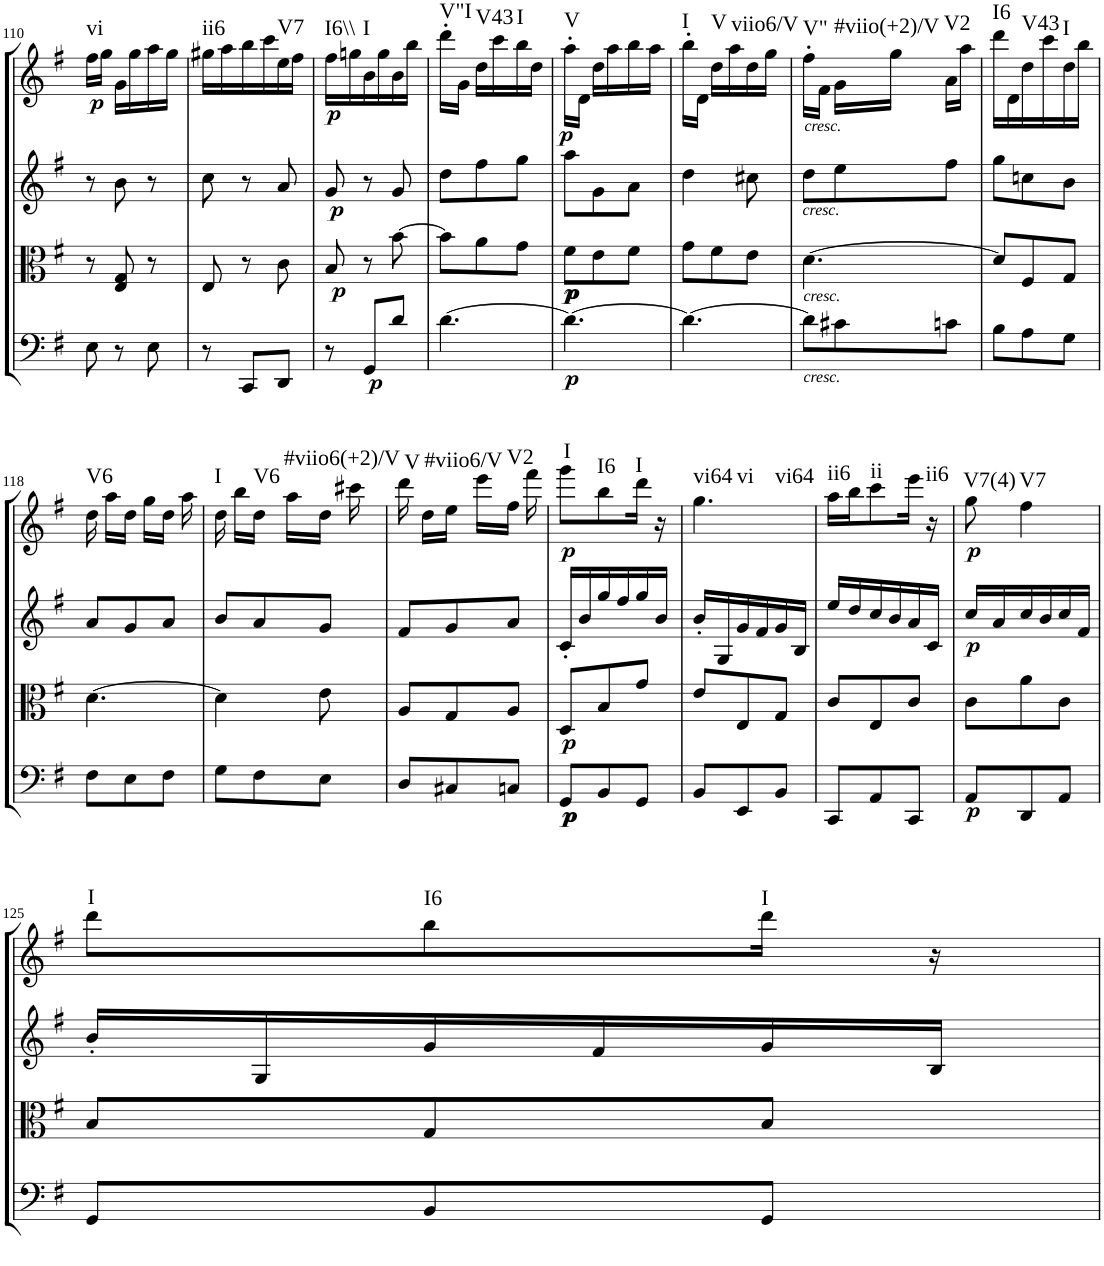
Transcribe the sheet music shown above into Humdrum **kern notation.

**kern	**dynam	**kern	**dynam	**kern	**dynam	**kern	**dynam	**harte
*part4	*part4	*part3	*part3	*part2	*part2	*part1	*part1	*part1
*staff4	*staff4	*staff3	*staff3	*staff2	*staff2	*staff1	*staff1	*
*I"Cello	*	*I"Viola	*	*I"2nd Violin	*	*I"1st Violin	*	*
*	*	*I'Vla	*	*I'Vln	*	*I'Vln	*	*
!!LO:PB:g=z
*clefF4	*	*clefC3	*	*clefG2	*	*clefG2	*	*
*k[f#]	*	*k[f#]	*	*k[f#]	*	*k[f#]	*	*
*G:	*	*G:	*	*G:	*	*G:	*	*
*M3/8	*	*M3/8	*	*M3/8	*	*M3/8	*	*
=110	=110	=110	=110	=110	=110	=110	=110	=110
!	!	!	!	!	!	!	!LO:DY:b	!LO:H:kt=vi
8E\	.	8r	.	8r	.	16ff#\LL	p	N
.	.	.	.	.	.	16gg\JJ	.	.
8r	.	8E/ 8G/	.	8b\	.	16g\LL	.	.
.	.	.	.	.	.	16gg\	.	.
8E\	.	8r	.	8r	.	16aa\	.	.
.	.	.	.	.	.	16gg\JJ	.	.
=111	=111	=111	=111	=111	=111	=111	=111	=111
!	!	!	!	!	!	!	!	!LO:H:kt=ii6
8r	.	8E/	.	8cc\	.	16gg#X\LL	.	N
.	.	.	.	.	.	16aa\	.	.
8CC/L	.	8r	.	8r	.	16bb\	.	.
.	.	.	.	.	.	16ccc\	.	.
!	!	!	!	!	!	!	!	!LO:H:kt=V7
8DD/J	.	8c\	.	8a/	.	16ee\	.	N
.	.	.	.	.	.	16ff#\JJ	.	.
=112	=112	=112	=112	=112	=112	=112	=112	=112
!	!	!	!LO:DY:b	!	!LO:DY:b	!	!LO:DY:b	!LO:H:kt=I6\\
8r	.	8B/	p	8g/	p	16ff#\LL	p	N
.	.	.	.	.	.	16ggn\	.	.
!	!LO:DY:b	!	!	!	!	!	!	!LO:H:kt=I
8GG/L	p	8r	.	8r	.	16b\	.	N
.	.	.	.	.	.	16gg\	.	.
8d/J	.	[8b\	.	8g/	.	16b\	.	.
.	.	.	.	.	.	16bb\JJ	.	.
=113	=113	=113	=113	=113	=113	=113	=113	=113
!	!	!	!	!	!	!	!	!LO:H:kt=V"I
[4.d\	.	8b\L]	.	8dd\L	.	16ddd'\LL	.	N
.	.	.	.	.	.	16g\JJ	.	.
!	!	!	!	!	!	!	!	!LO:H:kt=V43
.	.	8a\	.	8ff#\	.	16dd\LL	.	N
.	.	.	.	.	.	16ccc\	.	.
!	!	!	!	!	!	!	!	!LO:H:kt=I
.	.	8g\J	.	8gg\J	.	16bb\	.	N
.	.	.	.	.	.	16dd\JJ	.	.
=114	=114	=114	=114	=114	=114	=114	=114	=114
!	!LO:DY:b	!	!LO:DY:b	!	!	!	!	!
!	!	!	!LO:DY:n=1:b	!	!	!	!LO:DY:b	!LO:H:kt=V
4.d\_	p	8f#\L	p p	8aa\L	.	16aa'\LL	p	N
.	.	.	.	.	.	16d\JJ	.	.
.	.	8e\	.	8g\	.	16dd\LL	.	.
.	.	.	.	.	.	16aa\	.	.
.	.	8f#\J	.	8a\J	.	16bb\	.	.
.	.	.	.	.	.	16aa\JJ	.	.
=115	=115	=115	=115	=115	=115	=115	=115	=115
!	!	!	!	!	!	!	!	!LO:H:kt=I
4.d\_	.	8g\L	.	4dd\	.	16bb'\LL	.	N
.	.	.	.	.	.	16d\JJ	.	.
!	!	!	!	!	!	!	!	!LO:H:kt=V
.	.	8f#\	.	.	.	16dd\LL	.	N
.	.	.	.	.	.	16aa\	.	.
!	!	!	!	!	!	!	!	!LO:H:kt=viio6/V
.	.	8e\J	.	8cc#X\	.	16dd\	.	N
.	.	.	.	.	.	16gg\JJ	.	.
=116	=116	=116	=116	=116	=116	=116	=116	=116
!	!	!	!	!	!	!LO:TX:b:i:t=cresc.	!	!
!	!	!	!	!LO:TX:b:i:t=cresc.	!	!	!	!
!	!	!LO:TX:b:i:t=cresc.	!	!	!	!	!	!
!LO:TX:b:i:t=cresc.	!	!	!	!	!	!	!	!LO:H:kt=V"
8d\L]	.	[4.d\	.	8dd\L	.	16ff#'\LL	.	N
.	.	.	.	.	.	16f#\JJ	.	.
!	!	!	!	!	!	!	!	!LO:H:kt=#viio(+2)/V
8c#X\	.	.	.	8ee\	.	16g\LL	.	N
.	.	.	.	.	.	16gg\JJ	.	.
!	!	!	!	!	!	!	!	!LO:H:kt=V2
8cn\J	.	.	.	8ff#\J	.	16a\LL	.	N
.	.	.	.	.	.	16aa\JJ	.	.
=117	=117	=117	=117	=117	=117	=117	=117	=117
!	!	!	!	!	!	!	!	!LO:H:kt=I6
8B\L	.	8d/L]	.	8gg\L	.	16ddd\LL	.	N
.	.	.	.	.	.	16d\	.	.
!	!	!	!	!	!	!	!	!LO:H:kt=V43
8A\	.	8F#/	.	8ccn\	.	16dd\	.	N
.	.	.	.	.	.	16ccc\	.	.
!	!	!	!	!	!	!	!	!LO:H:kt=I
8G\J	.	8G/J	.	8b\J	.	16dd\	.	N
.	.	.	.	.	.	16bb\JJ	.	.
!!LO:LB:g=z
=118	=118	=118	=118	=118	=118	=118	=118	=118
!	!	!	!	!	!	!	!	!LO:H:kt=V6
8F#\L	.	[4.d\	.	8a/L	.	16dd\	.	N
.	.	.	.	.	.	16aa\LL	.	.
8E\	.	.	.	8g/	.	16dd\JJ	.	.
.	.	.	.	.	.	16gg\LL	.	.
8F#\J	.	.	.	8a/J	.	16dd\JJ	.	.
.	.	.	.	.	.	16aa\	.	.
=119	=119	=119	=119	=119	=119	=119	=119	=119
!	!	!	!	!	!	!	!	!LO:H:kt=I
8G\L	.	4d\]	.	8b/L	.	16dd\	.	N
.	.	.	.	.	.	16bb\LL	.	.
!	!	!	!	!	!	!	!	!LO:H:kt=V6
8F#\	.	.	.	8a/	.	16dd\JJ	.	N
.	.	.	.	.	.	16aa\LL	.	.
!	!	!	!	!	!	!	!	!LO:H:kt=#viio6(+2)/V
8E\J	.	8e\	.	8g/J	.	16dd\JJ	.	N
.	.	.	.	.	.	16ccc#X\	.	.
=120	=120	=120	=120	=120	=120	=120	=120	=120
!	!	!	!	!	!	!	!	!LO:H:kt=V
8D/L	.	8A/L	.	8f#/L	.	16ddd\	.	N
.	.	.	.	.	.	16dd\LL	.	.
!	!	!	!	!	!	!	!	!LO:H:kt=#viio6/V
8C#X/	.	8G/	.	8g/	.	16ee\JJ	.	N
.	.	.	.	.	.	16eee\LL	.	.
!	!	!	!	!	!	!	!	!LO:H:kt=V2
8Cn/J	.	8A/J	.	8a/J	.	16ff#\JJ	.	N
.	.	.	.	.	.	16fff#\	.	.
=121	=121	=121	=121	=121	=121	=121	=121	=121
!	!LO:DY:b	!	!	!	!	!	!	!
!	!LO:DY:n=1:b	!	!LO:DY:b	!	!	!	!LO:DY:b	!LO:H:kt=I
8GG/L	p p	8D/L	p	16c'/LL	.	8ggg\L	p	N
.	.	.	.	16b/	.	.	.	.
!	!	!	!	!	!	!	!	!LO:H:kt=I6
8BB/	.	8B/	.	16gg/	.	8bb\	.	N
.	.	.	.	16ff#/	.	.	.	.
!	!	!	!	!	!	!	!	!LO:H:kt=I
8GG/J	.	8g/J	.	16gg/	.	16ddd\Jk	.	N
.	.	.	.	16b/JJ	.	16r	.	.
=122	=122	=122	=122	=122	=122	=122	=122	=122
!	!	!	!	!	!	!	!	!LO:H:n=1:kt=vi64
!	!	!	!	!	!	!	!	!LO:H:n=2:kt=vi
!	!	!	!	!	!	!	!	!LO:H:n=3:kt=vi64
8BB/L	.	8e/L	.	16b'/LL	.	4.gg\	.	N N N
.	.	.	.	16G/	.	.	.	.
8EE/	.	8E/	.	16g/	.	.	.	.
.	.	.	.	16f#/	.	.	.	.
8BB/J	.	8G/J	.	16g/	.	.	.	.
.	.	.	.	16B/JJ	.	.	.	.
=123	=123	=123	=123	=123	=123	=123	=123	=123
!	!	!	!	!	!	!	!	!LO:H:kt=ii6
8CC/L	.	8c/L	.	16ee/LL	.	16aa\LL	.	N
.	.	.	.	16dd/	.	16bb\J	.	.
!	!	!	!	!	!	!	!	!LO:H:kt=ii
8AA/	.	8E/	.	16cc/	.	8ccc\	.	N
.	.	.	.	16b/	.	.	.	.
!	!	!	!	!	!	!	!	!LO:H:kt=ii6
8CC/J	.	8c/J	.	16a/	.	16eee\Jk	.	N
.	.	.	.	16c/JJ	.	16r	.	.
=124	=124	=124	=124	=124	=124	=124	=124	=124
!	!LO:DY:b	!	!	!	!LO:DY:b	!	!LO:DY:b	!LO:H:kt=V7(4)
8AA/L	p	8c\L	.	16cc/LL	p	8gg\	p	N
.	.	.	.	16a/	.	.	.	.
!	!	!	!	!	!	!	!	!LO:H:kt=V7
8DD/	.	8a\	.	16cc/	.	4ff#\	.	N
.	.	.	.	16b/	.	.	.	.
8AA/J	.	8c\J	.	16cc/	.	.	.	.
.	.	.	.	16f#/JJ	.	.	.	.
!!LO:LB:g=z
=125	=125	=125	=125	=125	=125	=125	=125	=125
!	!	!	!	!	!	!	!	!LO:H:kt=I
8GG/L	.	8B/L	.	16b'/LL	.	8ddd\L	.	N
.	.	.	.	16G/	.	.	.	.
!	!	!	!	!	!	!	!	!LO:H:kt=I6
8BB/	.	8G/	.	16g/	.	8bb\	.	N
.	.	.	.	16f#/	.	.	.	.
!	!	!	!	!	!	!	!	!LO:H:kt=I
8GG/J	.	8B/J	.	16g/	.	16ddd\Jk	.	N
.	.	.	.	16B/JJ	.	16r	.	.
=	=	=	=	=	=	=	=	=
*-	*-	*-	*-	*-	*-	*-	*-	*-
